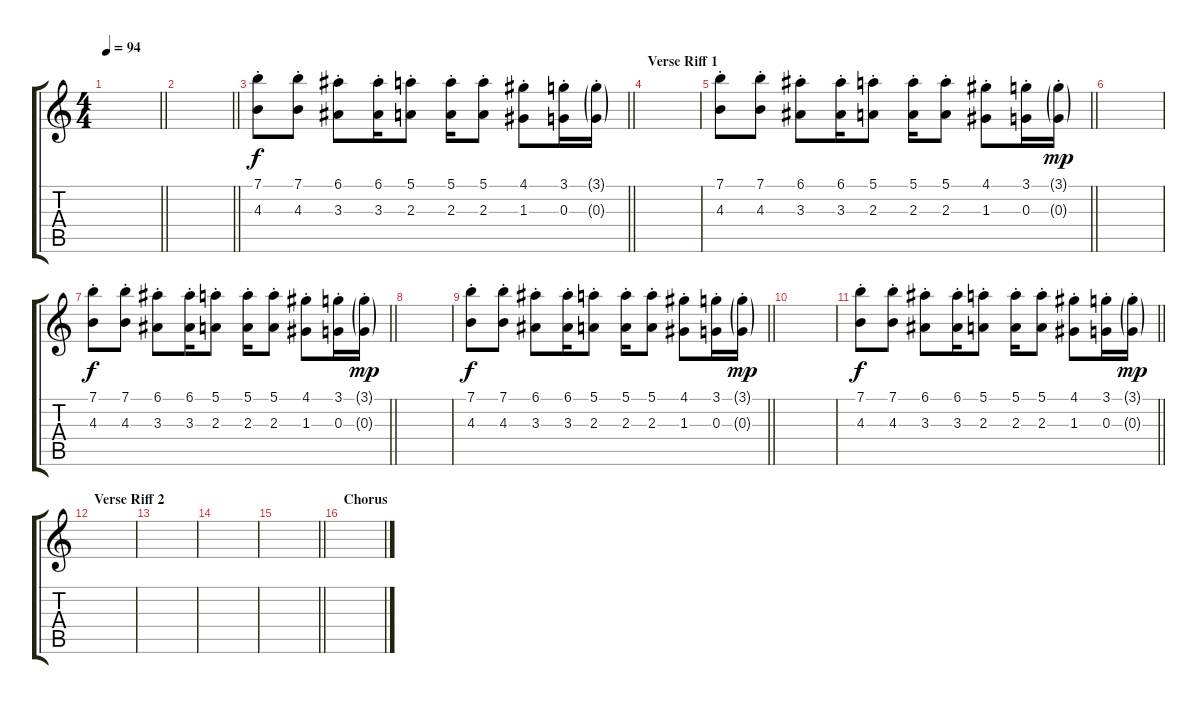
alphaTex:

\track "" {instrument distortionguitar}
\staff {score tabs}
\tuning (E4 B3 G3 D3 A2 D2) {hide}
\ts (4 4)
\tempo 94
\clef g2
\barLineRight lightlight
\ks c
|
\section ("" "")
\barLineRight lightlight
|
\barLineRight lightlight
(7.1{st} 4.3{st}).8{dy f instrument distortionguitar} (7.1{st} 4.3{st}).8 (6.1{st} 3.3{st}).8 (6.1{st} 3.3{st}).16 (5.1{st} 2.3{st}).8 (5.1{st} 2.3{st}).16 (5.1{st} 2.3{st}).8 (4.1{st} 1.3{st}).8 (3.1{st} 0.3{st}).16 (3.1{g st} 0.3{g st}).16 |
\section ("" "Verse Riff 1")
|
\barLineRight lightlight
(7.1{st} 4.3{st}).8 (7.1{st} 4.3{st}).8 (6.1{st} 3.3{st}).8 (6.1{st} 3.3{st}).16 (5.1{st} 2.3{st}).8 (5.1{st} 2.3{st}).16 (5.1{st} 2.3{st}).8 (4.1{st} 1.3{st}).8 (3.1{st} 0.3{st}).16 (3.1{g st} 0.3{g st}).16{dy mp} |
|
\barLineRight lightlight
(7.1{st} 4.3{st}).8{dy f} (7.1{st} 4.3{st}).8 (6.1{st} 3.3{st}).8 (6.1{st} 3.3{st}).16 (5.1{st} 2.3{st}).8 (5.1{st} 2.3{st}).16 (5.1{st} 2.3{st}).8 (4.1{st} 1.3{st}).8 (3.1{st} 0.3{st}).16 (3.1{g st} 0.3{g st}).16{dy mp} |
|
\barLineRight lightlight
(7.1{st} 4.3{st}).8{dy f} (7.1{st} 4.3{st}).8 (6.1{st} 3.3{st}).8 (6.1{st} 3.3{st}).16 (5.1{st} 2.3{st}).8 (5.1{st} 2.3{st}).16 (5.1{st} 2.3{st}).8 (4.1{st} 1.3{st}).8 (3.1{st} 0.3{st}).16 (3.1{g st} 0.3{g st}).16{dy mp} |
|
\barLineRight lightlight
(7.1{st} 4.3{st}).8{dy f} (7.1{st} 4.3{st}).8 (6.1{st} 3.3{st}).8 (6.1{st} 3.3{st}).16 (5.1{st} 2.3{st}).8 (5.1{st} 2.3{st}).16 (5.1{st} 2.3{st}).8 (4.1{st} 1.3{st}).8 (3.1{st} 0.3{st}).16 (3.1{g st} 0.3{g st}).16{dy mp} |
\section ("" "Verse Riff 2")
|
|
|
\barLineRight lightlight
|
\section ("" "Chorus")
